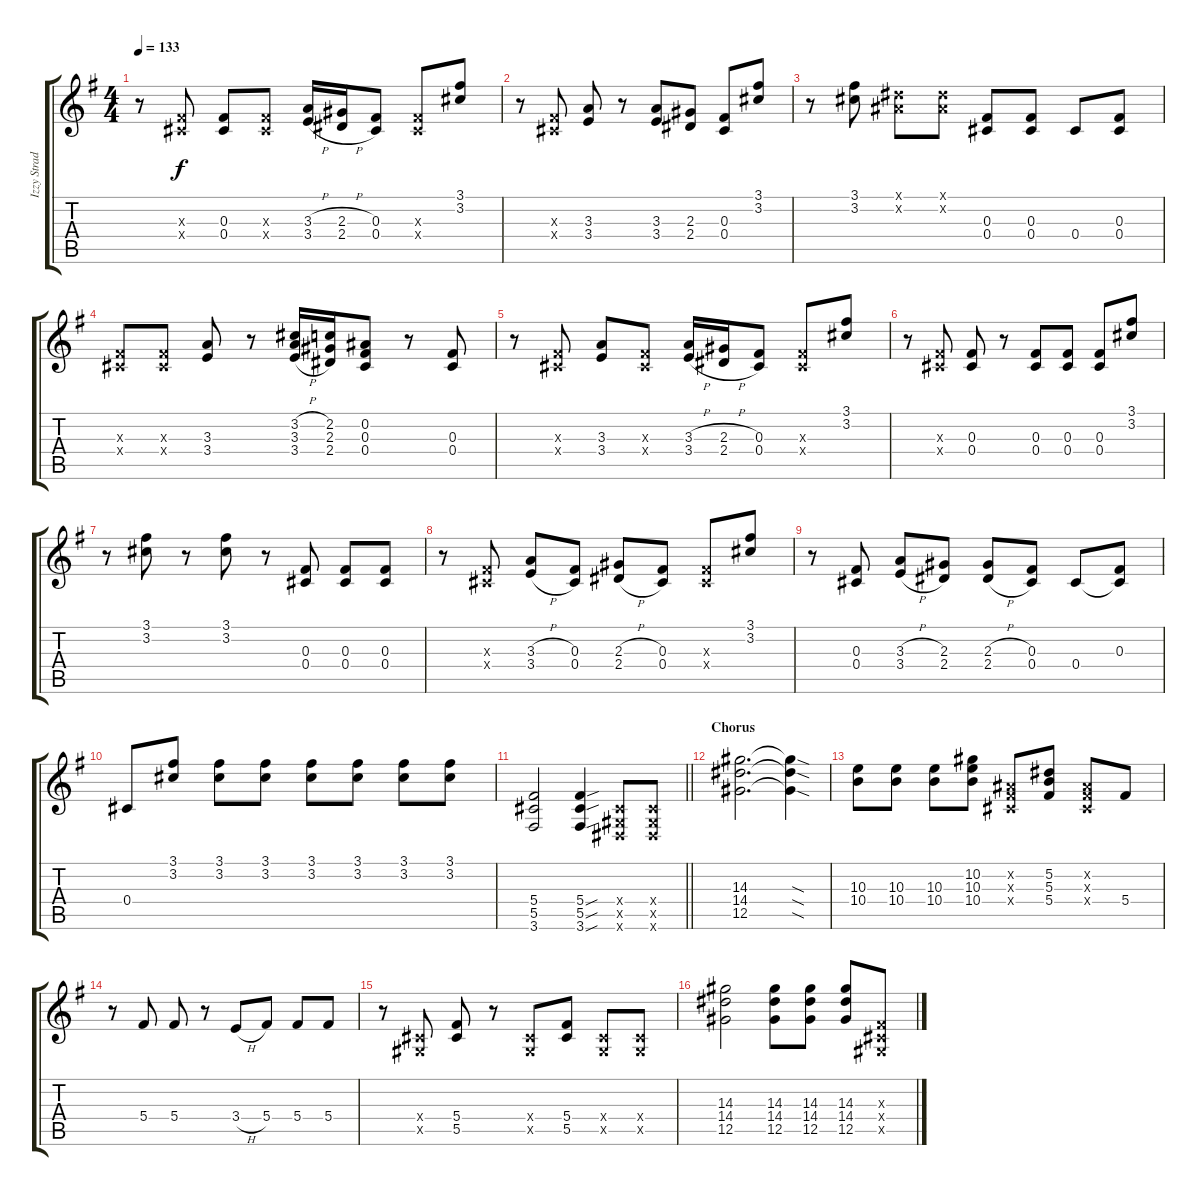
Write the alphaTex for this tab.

\track ("Izzy Stradlin - Rhytm Guitar" "Izzy Strad") {instrument overdrivenguitar}
\staff {score tabs}
\tuning (Eb4 Bb3 Gb3 Db3 Ab2 Eb2) {hide}
\ts (4 4)
\tempo 133
\clef g2
\ks g
r.8{dy f} (0.3{x} 0.4{x}).8 (0.3 0.4).8 (0.3{x} 0.4{x}).8 (3.3{h} 3.4{h}).16 (2.3{h} 2.4{h}).16 (0.3 0.4).8 (0.3{x} 0.4{x}).8 (3.1 3.2).8 |
r.8 (0.3{x} 0.4{x}).8 (3.3 3.4).8 r.8 (3.3 3.4).8 (2.3 2.4).8 (0.3 0.4).8 (3.1 3.2).8 |
r.8 (3.1 3.2).8 (0.1{x} 0.2{x}).8 (0.1{x} 0.2{x}).8 (0.3 0.4).8 (0.3 0.4).8 0.4.8 (0.3 0.4).8 |
(0.3{x} 0.4{x}).8 (0.3{x} 0.4{x}).8 (3.3 3.4).8 r.8 (3.2{h} 3.3{h} 3.4{h}).16 (2.2 2.3 2.4).16 (0.2 0.3 0.4).8 r.8 (0.3 0.4).8 |
r.8 (0.3{x} 0.4{x}).8 (3.3 3.4).8 (0.3{x} 0.4{x}).8 (3.3{h} 3.4{h}).16 (2.3{h} 2.4{h}).16 (0.3 0.4).8 (0.3{x} 0.4{x}).8 (3.1 3.2).8 |
r.8 (0.3{x} 0.4{x}).8 (0.3 0.4).8 r.8 (0.3 0.4).8 (0.3 0.4).8 (0.3 0.4).8 (3.1 3.2).8 |
r.8 (3.1 3.2).8 r.8 (3.1 3.2).8 r.8 (0.3 0.4).8 (0.3 0.4).8 (0.3 0.4).8 |
r.8 (0.3{x} 0.4{x}).8 (3.3{h} 3.4{h}).8 (0.3 0.4).8 (2.3{h} 2.4{h}).8 (0.3 0.4).8 (0.3{x} 0.4{x}).8 (3.1 3.2).8 |
r.8 (0.3 0.4).8 (3.3{h} 3.4{h}).8 (2.3 2.4).8 (2.3{h} 2.4{h}).8 (0.3 0.4).8 0.4.8 (0.3 0.4{t}).8 |
0.4.8 (3.1 3.2).8 (3.1 3.2).8 (3.1 3.2).8 (3.1 3.2).8 (3.1 3.2).8 (3.1 3.2).8 (3.1 3.2).8 |
\barLineRight lightlight
(5.4 5.5 3.6).2 (5.4{sou} 5.5{sou} 3.6{sou}).4 (0.4{x} 0.5{x} 0.6{x}).8 (0.4{x} 0.5{x} 0.6{x}).8 |
\section ("" "Chorus")
(14.3 14.4 12.5).2{d} (14.3{sod t} 14.4{sod t} 12.5{sod t}).4 |
(10.3 10.4).8 (10.3 10.4).8 (10.3 10.4).8 (10.2 10.3 10.4).8 (0.2{x} 0.3{x} 0.4{x}).8 (5.2 5.3 5.4).8 (0.2{x} 0.3{x} 0.4{x}).8 5.4.8 |
r.8 5.4.8 5.4.8 r.8 3.4{h}.8 5.4.8 5.4.8 5.4.8 |
r.8 (0.4{x} 0.5{x}).8 (5.4 5.5).8 r.8 (0.4{x} 0.5{x}).8 (5.4 5.5).8 (0.4{x} 0.5{x}).8 (0.4{x} 0.5{x}).8 |
(14.3 14.4 12.5).2 (14.3 14.4 12.5).8 (14.3 14.4 12.5).8 (14.3 14.4 12.5).8 (0.3{x} 0.4{x} 0.5{x}).8
